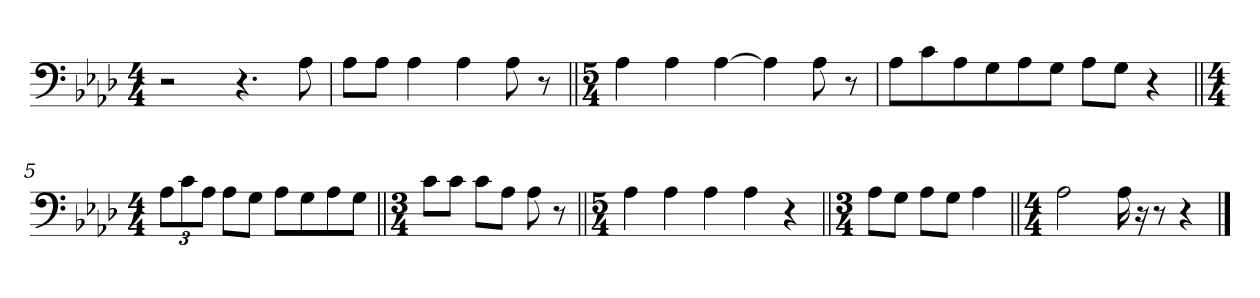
**kern
*part1
*staff1
*clefF4
*k[b-e-a-d-]
*M4/4
=1
2r
4.r
8A-\
=2
8A-\L
8A-\J
4A-\
4A-\
8A-\
8r
=3||
*M5/4
4A-\
4A-\
[4A-\
4A-\]
8A-\
8r
=4
8A-\L
8c\
8A-\
8G\
8A-\
8G\J
8A-\L
8G\J
4r
=5||
*M4/4
12A-\L
12c\
12A-\J
8A-\L
8G\J
8A-\L
8G\
8A-\
8G\J
=6||
*M3/4
8c\L
8c\J
8c\L
8A-\J
8A-\
8r
=7||
*M5/4
4A-\
4A-\
4A-\
4A-\
4r
=8||
*M3/4
8A-\L
8G\J
8A-\L
8G\J
4A-\
=9||
*M4/4
2A-\
16A-\
16r
8r
4r
==
*-
